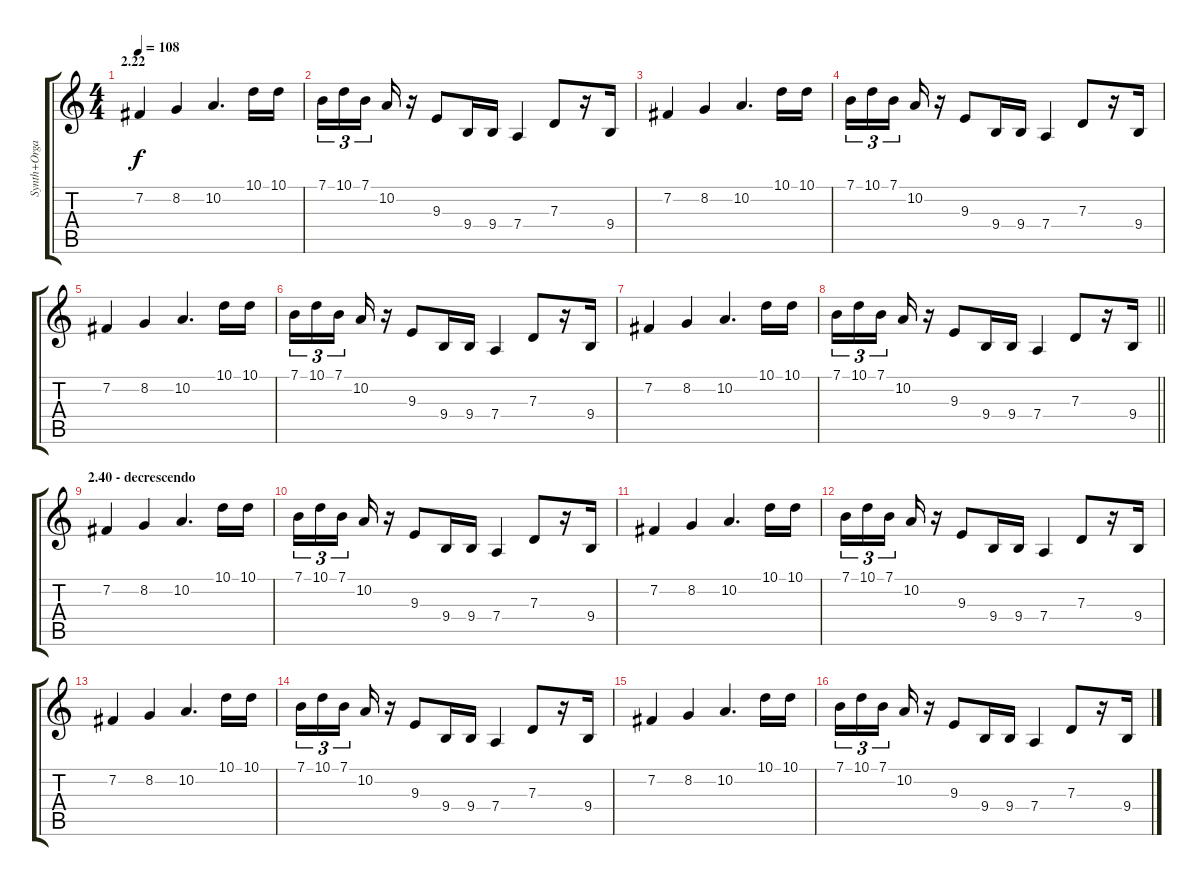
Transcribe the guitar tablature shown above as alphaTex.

\track ("Synth+Organ" "Synth+Orga") {instrument lead2sawtooth}
\staff {score tabs}
\tuning (E4 B3 G3 D3 A2 E2) {hide}
\ts (4 4)
\section ("" "2.22")
\tempo 108
\clef g2
\ks c
7.2.4{dy f} 8.2.4 10.2.4{d} 10.1.16 10.1.16 |
7.1.16{tu (3 2)} 10.1.16{tu (3 2)} 7.1.16{tu (3 2) beam splitsecondary} 10.2.16 r.16 9.3.8 9.4.16 9.4.16 7.4.4 7.3.8 r.16 9.4.16 |
7.2.4 8.2.4 10.2.4{d} 10.1.16 10.1.16 |
7.1.16{tu (3 2)} 10.1.16{tu (3 2)} 7.1.16{tu (3 2) beam splitsecondary} 10.2.16 r.16 9.3.8 9.4.16 9.4.16 7.4.4 7.3.8 r.16 9.4.16 |
7.2.4 8.2.4 10.2.4{d} 10.1.16 10.1.16 |
7.1.16{tu (3 2)} 10.1.16{tu (3 2)} 7.1.16{tu (3 2) beam splitsecondary} 10.2.16 r.16 9.3.8 9.4.16 9.4.16 7.4.4 7.3.8 r.16 9.4.16 |
7.2.4 8.2.4 10.2.4{d} 10.1.16 10.1.16 |
\barLineRight lightlight
7.1.16{tu (3 2)} 10.1.16{tu (3 2)} 7.1.16{tu (3 2) beam splitsecondary} 10.2.16 r.16 9.3.8 9.4.16 9.4.16 7.4.4 7.3.8 r.16 9.4.16 |
\section ("" "2.40 - decrescendo")
7.2.4 8.2.4 10.2.4{d} 10.1.16 10.1.16 |
7.1.16{tu (3 2)} 10.1.16{tu (3 2)} 7.1.16{tu (3 2) beam splitsecondary} 10.2.16 r.16 9.3.8 9.4.16 9.4.16 7.4.4 7.3.8 r.16 9.4.16 |
7.2.4 8.2.4 10.2.4{d} 10.1.16 10.1.16 |
7.1.16{tu (3 2)} 10.1.16{tu (3 2)} 7.1.16{tu (3 2) beam splitsecondary} 10.2.16 r.16 9.3.8 9.4.16 9.4.16 7.4.4 7.3.8 r.16 9.4.16 |
7.2.4 8.2.4 10.2.4{d} 10.1.16 10.1.16 |
7.1.16{tu (3 2)} 10.1.16{tu (3 2)} 7.1.16{tu (3 2) beam splitsecondary} 10.2.16 r.16 9.3.8 9.4.16 9.4.16 7.4.4 7.3.8 r.16 9.4.16 |
7.2.4 8.2.4 10.2.4{d} 10.1.16 10.1.16 |
7.1.16{tu (3 2)} 10.1.16{tu (3 2)} 7.1.16{tu (3 2) beam splitsecondary} 10.2.16 r.16 9.3.8 9.4.16 9.4.16 7.4.4 7.3.8 r.16 9.4.16
